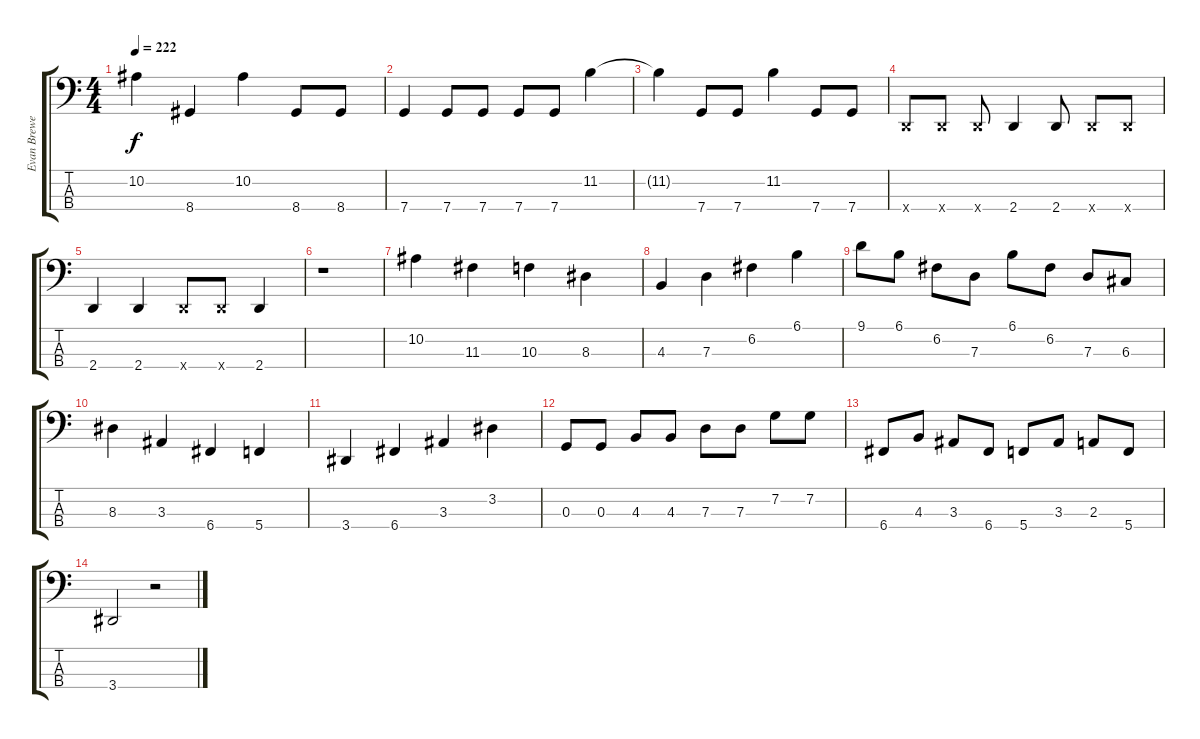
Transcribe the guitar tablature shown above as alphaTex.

\track ("Evan Brewer" "Evan Brewe") {instrument electricbassfinger}
\staff {score tabs}
\tuning (F2 C2 G1 C1) {hide}
\ts (4 4)
\tempo 222
\clef f4
\ks c
10.2{t}.4{dy f} 8.4.4 10.2.4 8.4.8 8.4.8 |
7.4.4 7.4.8 7.4.8 7.4.8 7.4.8 11.2.4 |
11.2{t}.4 7.4.8 7.4.8 11.2.4 7.4.8 7.4.8 |
2.4{x}.8 2.4{x}.8 2.4{x}.8 2.4.4 2.4.8 2.4{x}.8 2.4{x}.8 |
2.4.4 2.4.4 2.4{x}.8 2.4{x}.8 2.4.4 |
r.1 |
10.2.4 11.3.4 10.3.4 8.3.4 |
4.3.4 7.3.4 6.2.4 6.1.4 |
9.1.8 6.1.8 6.2.8 7.3.8 6.1.8 6.2.8 7.3.8 6.3.8 |
8.3.4 3.3.4 6.4.4 5.4.4 |
3.4.4 6.4.4 3.3.4 3.2.4 |
0.3.8 0.3.8 4.3.8 4.3.8 7.3.8 7.3.8 7.2.8 7.2.8 |
6.4.8 4.3.8 3.3.8 6.4.8 5.4.8 3.3.8 2.3.8 5.4.8 |
3.4.2 r.2
